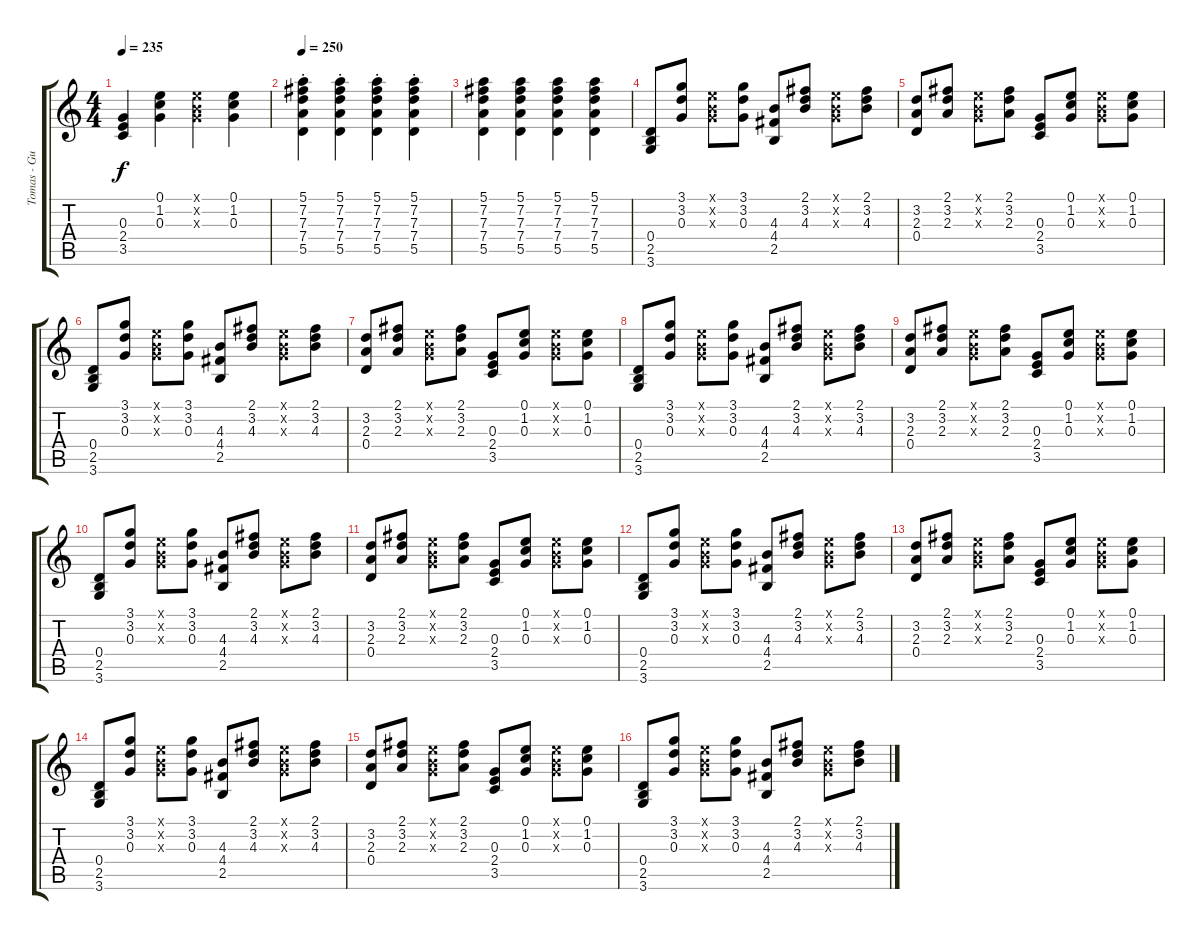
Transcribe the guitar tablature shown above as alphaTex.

\track ("Tomas - Guitar" "Tomas - Gu") {instrument distortionguitar}
\staff {score tabs}
\tuning (E4 B3 G3 D3 A2 E2) {hide}
\ts (4 4)
\tempo 235
\clef g2
\ks c
(0.3 2.4 3.5).4{dy f} (0.1 1.2 0.3).4 (0.1{x} 0.2{x} 0.3{x}).4 (0.1 1.2 0.3).4 |
\tempo 250
(5.1{st} 7.2{st} 7.3{st} 7.4{st} 5.5{st}).4 (5.1{st} 7.2{st} 7.3{st} 7.4{st} 5.5{st}).4 (5.1{st} 7.2{st} 7.3{st} 7.4{st} 5.5{st}).4 (5.1{st} 7.2{st} 7.3{st} 7.4{st} 5.5{st}).4 |
(5.1 7.2 7.3 7.4 5.5).4 (5.1 7.2 7.3 7.4 5.5).4 (5.1 7.2 7.3 7.4 5.5).4 (5.1 7.2 7.3 7.4 5.5).4 |
(0.4 2.5 3.6).8 (3.1 3.2 0.3).8 (0.1{x} 0.2{x} 0.3{x}).8 (3.1 3.2 0.3).8 (4.3 4.4 2.5).8 (2.1 3.2 4.3).8 (0.1{x} 0.2{x} 0.3{x}).8 (2.1 3.2 4.3).8 |
(3.2 2.3 0.4).8 (2.1 3.2 2.3).8 (0.1{x} 0.2{x} 0.3{x}).8 (2.1 3.2 2.3).8 (0.3 2.4 3.5).8 (0.1 1.2 0.3).8 (0.1{x} 0.2{x} 0.3{x}).8 (0.1 1.2 0.3).8 |
(0.4 2.5 3.6).8 (3.1 3.2 0.3).8 (0.1{x} 0.2{x} 0.3{x}).8 (3.1 3.2 0.3).8 (4.3 4.4 2.5).8 (2.1 3.2 4.3).8 (0.1{x} 0.2{x} 0.3{x}).8 (2.1 3.2 4.3).8 |
(3.2 2.3 0.4).8 (2.1 3.2 2.3).8 (0.1{x} 0.2{x} 0.3{x}).8 (2.1 3.2 2.3).8 (0.3 2.4 3.5).8 (0.1 1.2 0.3).8 (0.1{x} 0.2{x} 0.3{x}).8 (0.1 1.2 0.3).8 |
(0.4 2.5 3.6).8 (3.1 3.2 0.3).8 (0.1{x} 0.2{x} 0.3{x}).8 (3.1 3.2 0.3).8 (4.3 4.4 2.5).8 (2.1 3.2 4.3).8 (0.1{x} 0.2{x} 0.3{x}).8 (2.1 3.2 4.3).8 |
(3.2 2.3 0.4).8 (2.1 3.2 2.3).8 (0.1{x} 0.2{x} 0.3{x}).8 (2.1 3.2 2.3).8 (0.3 2.4 3.5).8 (0.1 1.2 0.3).8 (0.1{x} 0.2{x} 0.3{x}).8 (0.1 1.2 0.3).8 |
(0.4 2.5 3.6).8 (3.1 3.2 0.3).8 (0.1{x} 0.2{x} 0.3{x}).8 (3.1 3.2 0.3).8 (4.3 4.4 2.5).8 (2.1 3.2 4.3).8 (0.1{x} 0.2{x} 0.3{x}).8 (2.1 3.2 4.3).8 |
(3.2 2.3 0.4).8 (2.1 3.2 2.3).8 (0.1{x} 0.2{x} 0.3{x}).8 (2.1 3.2 2.3).8 (0.3 2.4 3.5).8 (0.1 1.2 0.3).8 (0.1{x} 0.2{x} 0.3{x}).8 (0.1 1.2 0.3).8 |
(0.4 2.5 3.6).8 (3.1 3.2 0.3).8 (0.1{x} 0.2{x} 0.3{x}).8 (3.1 3.2 0.3).8 (4.3 4.4 2.5).8 (2.1 3.2 4.3).8 (0.1{x} 0.2{x} 0.3{x}).8 (2.1 3.2 4.3).8 |
(3.2 2.3 0.4).8 (2.1 3.2 2.3).8 (0.1{x} 0.2{x} 0.3{x}).8 (2.1 3.2 2.3).8 (0.3 2.4 3.5).8 (0.1 1.2 0.3).8 (0.1{x} 0.2{x} 0.3{x}).8 (0.1 1.2 0.3).8 |
(0.4 2.5 3.6).8 (3.1 3.2 0.3).8 (0.1{x} 0.2{x} 0.3{x}).8 (3.1 3.2 0.3).8 (4.3 4.4 2.5).8 (2.1 3.2 4.3).8 (0.1{x} 0.2{x} 0.3{x}).8 (2.1 3.2 4.3).8 |
(3.2 2.3 0.4).8 (2.1 3.2 2.3).8 (0.1{x} 0.2{x} 0.3{x}).8 (2.1 3.2 2.3).8 (0.3 2.4 3.5).8 (0.1 1.2 0.3).8 (0.1{x} 0.2{x} 0.3{x}).8 (0.1 1.2 0.3).8 |
(0.4 2.5 3.6).8 (3.1 3.2 0.3).8 (0.1{x} 0.2{x} 0.3{x}).8 (3.1 3.2 0.3).8 (4.3 4.4 2.5).8 (2.1 3.2 4.3).8 (0.1{x} 0.2{x} 0.3{x}).8 (2.1 3.2 4.3).8
